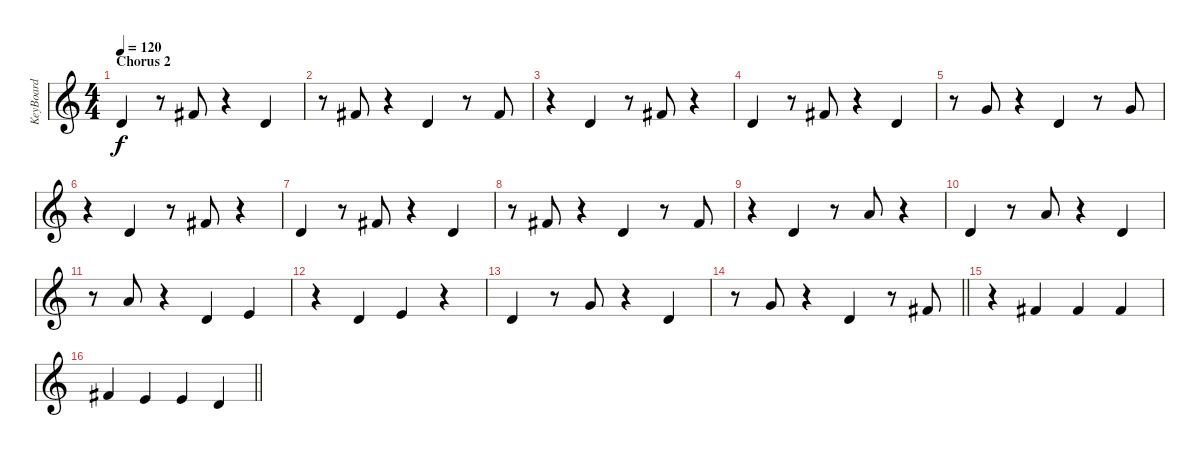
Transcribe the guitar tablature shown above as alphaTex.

\track ("KeyBoard" "KeyBoard") {instrument electricgrandpiano}
\staff {score}
\tuning (E4 B3 G3 D3 A2 E2) {hide}
\ts (4 4)
\section ("" "Chorus 2")
\tempo 120
\clef g2
\ks c
3.2.4{dy f} r.8 7.2.8 r.4 3.2.4 |
r.8 7.2.8 r.4 3.2.4 r.8 7.2.8 |
r.4 3.2.4 r.8 7.2.8 r.4 |
3.2.4 r.8 7.2.8 r.4 3.2.4 |
r.8 3.1.8 r.4 3.2.4 r.8 3.1.8 |
r.4 3.2.4 r.8 7.2.8 r.4 |
3.2.4 r.8 7.2.8 r.4 3.2.4 |
r.8 7.2.8 r.4 3.2.4 r.8 7.2.8 |
r.4 3.2.4 r.8 10.2.8 r.4 |
3.2.4 r.8 10.2.8 r.4 3.2.4 |
r.8 10.2.8 r.4 3.2.4 0.1.4 |
r.4 3.2.4 0.1.4 r.4 |
3.2.4 r.8 3.1.8 r.4 3.2.4 |
\barLineRight lightlight
r.8 3.1.8 r.4 3.2.4 r.8 7.2.8 |
\section ("" "")
r.4 7.2.4 7.2.4 7.2.4 |
\barLineRight lightlight
7.2.4 0.1.4 0.1.4 3.2.4
